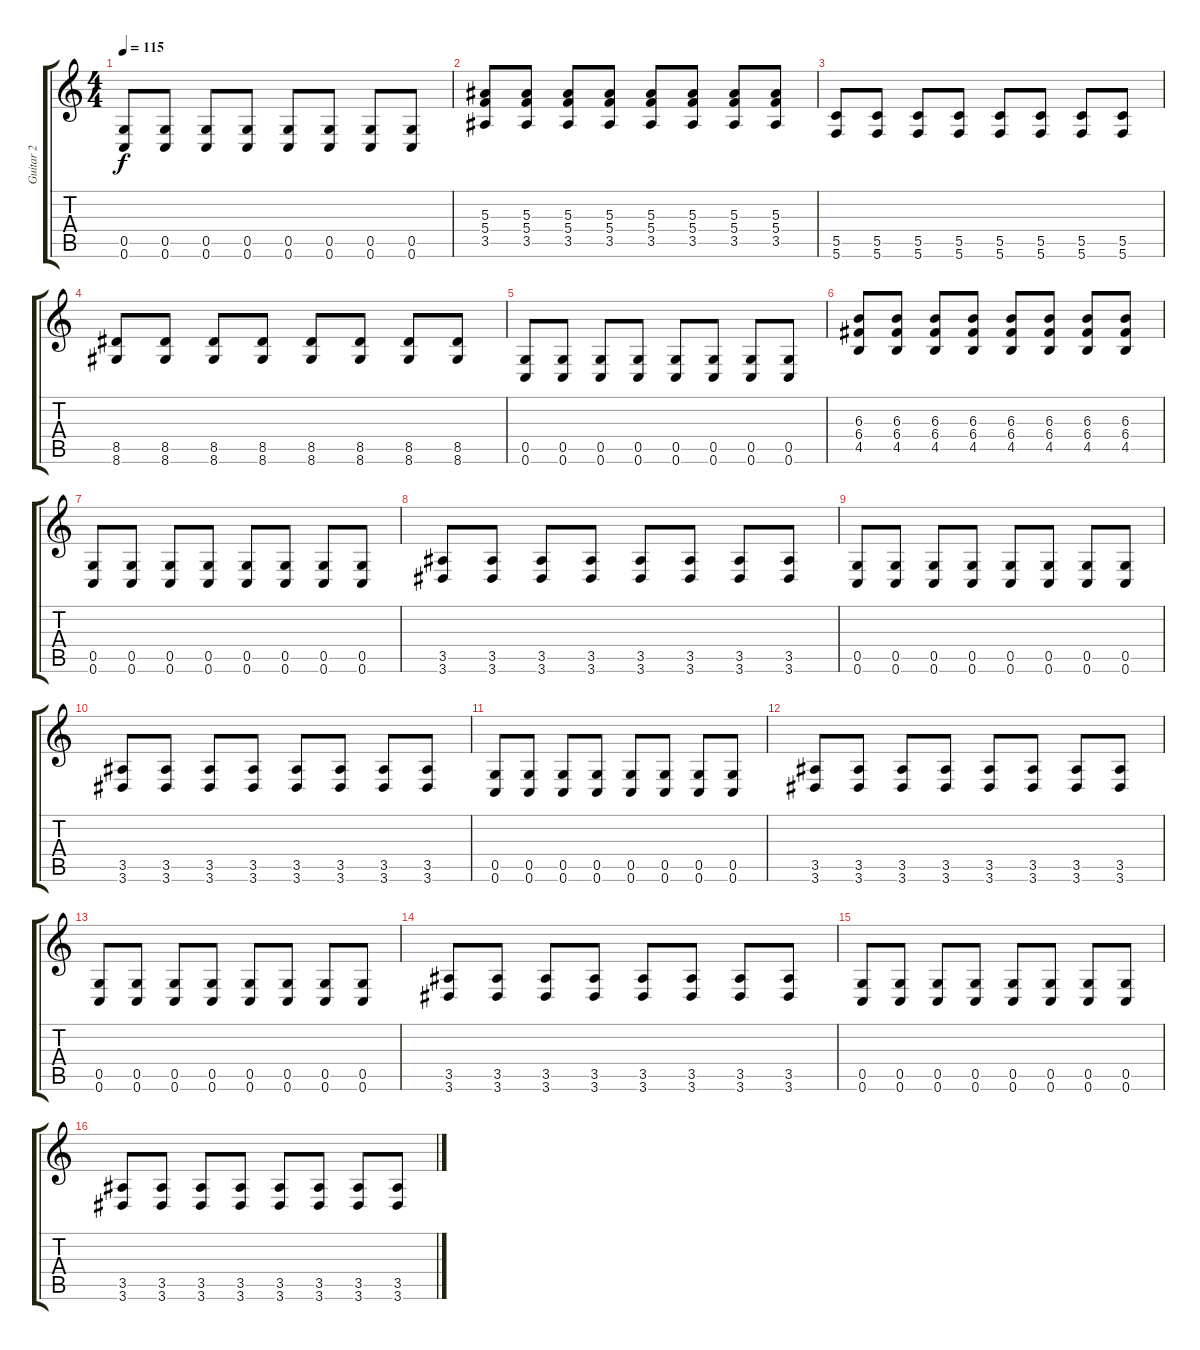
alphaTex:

\track ("Guitar 2" "Guitar 2") {instrument overdrivenguitar}
\staff {score tabs}
\tuning (D4 A3 F3 C3 G2 C2) {hide}
\ts (4 4)
\tempo 115
\clef g2
\ks c
(0.5 0.6).8{dy f} (0.5 0.6).8 (0.5 0.6).8 (0.5 0.6).8 (0.5 0.6).8 (0.5 0.6).8 (0.5 0.6).8 (0.5 0.6).8 |
(5.3 5.4 3.5).8 (5.3 5.4 3.5).8 (5.3 5.4 3.5).8 (5.3 5.4 3.5).8 (5.3 5.4 3.5).8 (5.3 5.4 3.5).8 (5.3 5.4 3.5).8 (5.3 5.4 3.5).8 |
(5.5 5.6).8 (5.5 5.6).8 (5.5 5.6).8 (5.5 5.6).8 (5.5 5.6).8 (5.5 5.6).8 (5.5 5.6).8 (5.5 5.6).8 |
(8.5 8.6).8 (8.5 8.6).8 (8.5 8.6).8 (8.5 8.6).8 (8.5 8.6).8 (8.5 8.6).8 (8.5 8.6).8 (8.5 8.6).8 |
(0.5 0.6).8 (0.5 0.6).8 (0.5 0.6).8 (0.5 0.6).8 (0.5 0.6).8 (0.5 0.6).8 (0.5 0.6).8 (0.5 0.6).8 |
(6.3 6.4 4.5).8 (6.3 6.4 4.5).8 (6.3 6.4 4.5).8 (6.3 6.4 4.5).8 (6.3 6.4 4.5).8 (6.3 6.4 4.5).8 (6.3 6.4 4.5).8 (6.3 6.4 4.5).8 |
(0.5 0.6).8 (0.5 0.6).8 (0.5 0.6).8 (0.5 0.6).8 (0.5 0.6).8 (0.5 0.6).8 (0.5 0.6).8 (0.5 0.6).8 |
(3.5 3.6).8 (3.5 3.6).8 (3.5 3.6).8 (3.5 3.6).8 (3.5 3.6).8 (3.5 3.6).8 (3.5 3.6).8 (3.5 3.6).8 |
(0.5 0.6).8 (0.5 0.6).8 (0.5 0.6).8 (0.5 0.6).8 (0.5 0.6).8 (0.5 0.6).8 (0.5 0.6).8 (0.5 0.6).8 |
(3.5 3.6).8 (3.5 3.6).8 (3.5 3.6).8 (3.5 3.6).8 (3.5 3.6).8 (3.5 3.6).8 (3.5 3.6).8 (3.5 3.6).8 |
(0.5 0.6).8 (0.5 0.6).8 (0.5 0.6).8 (0.5 0.6).8 (0.5 0.6).8 (0.5 0.6).8 (0.5 0.6).8 (0.5 0.6).8 |
(3.5 3.6).8 (3.5 3.6).8 (3.5 3.6).8 (3.5 3.6).8 (3.5 3.6).8 (3.5 3.6).8 (3.5 3.6).8 (3.5 3.6).8 |
(0.5 0.6).8 (0.5 0.6).8 (0.5 0.6).8 (0.5 0.6).8 (0.5 0.6).8 (0.5 0.6).8 (0.5 0.6).8 (0.5 0.6).8 |
(3.5 3.6).8 (3.5 3.6).8 (3.5 3.6).8 (3.5 3.6).8 (3.5 3.6).8 (3.5 3.6).8 (3.5 3.6).8 (3.5 3.6).8 |
(0.5 0.6).8 (0.5 0.6).8 (0.5 0.6).8 (0.5 0.6).8 (0.5 0.6).8 (0.5 0.6).8 (0.5 0.6).8 (0.5 0.6).8 |
(3.5 3.6).8 (3.5 3.6).8 (3.5 3.6).8 (3.5 3.6).8 (3.5 3.6).8 (3.5 3.6).8 (3.5 3.6).8 (3.5 3.6).8
